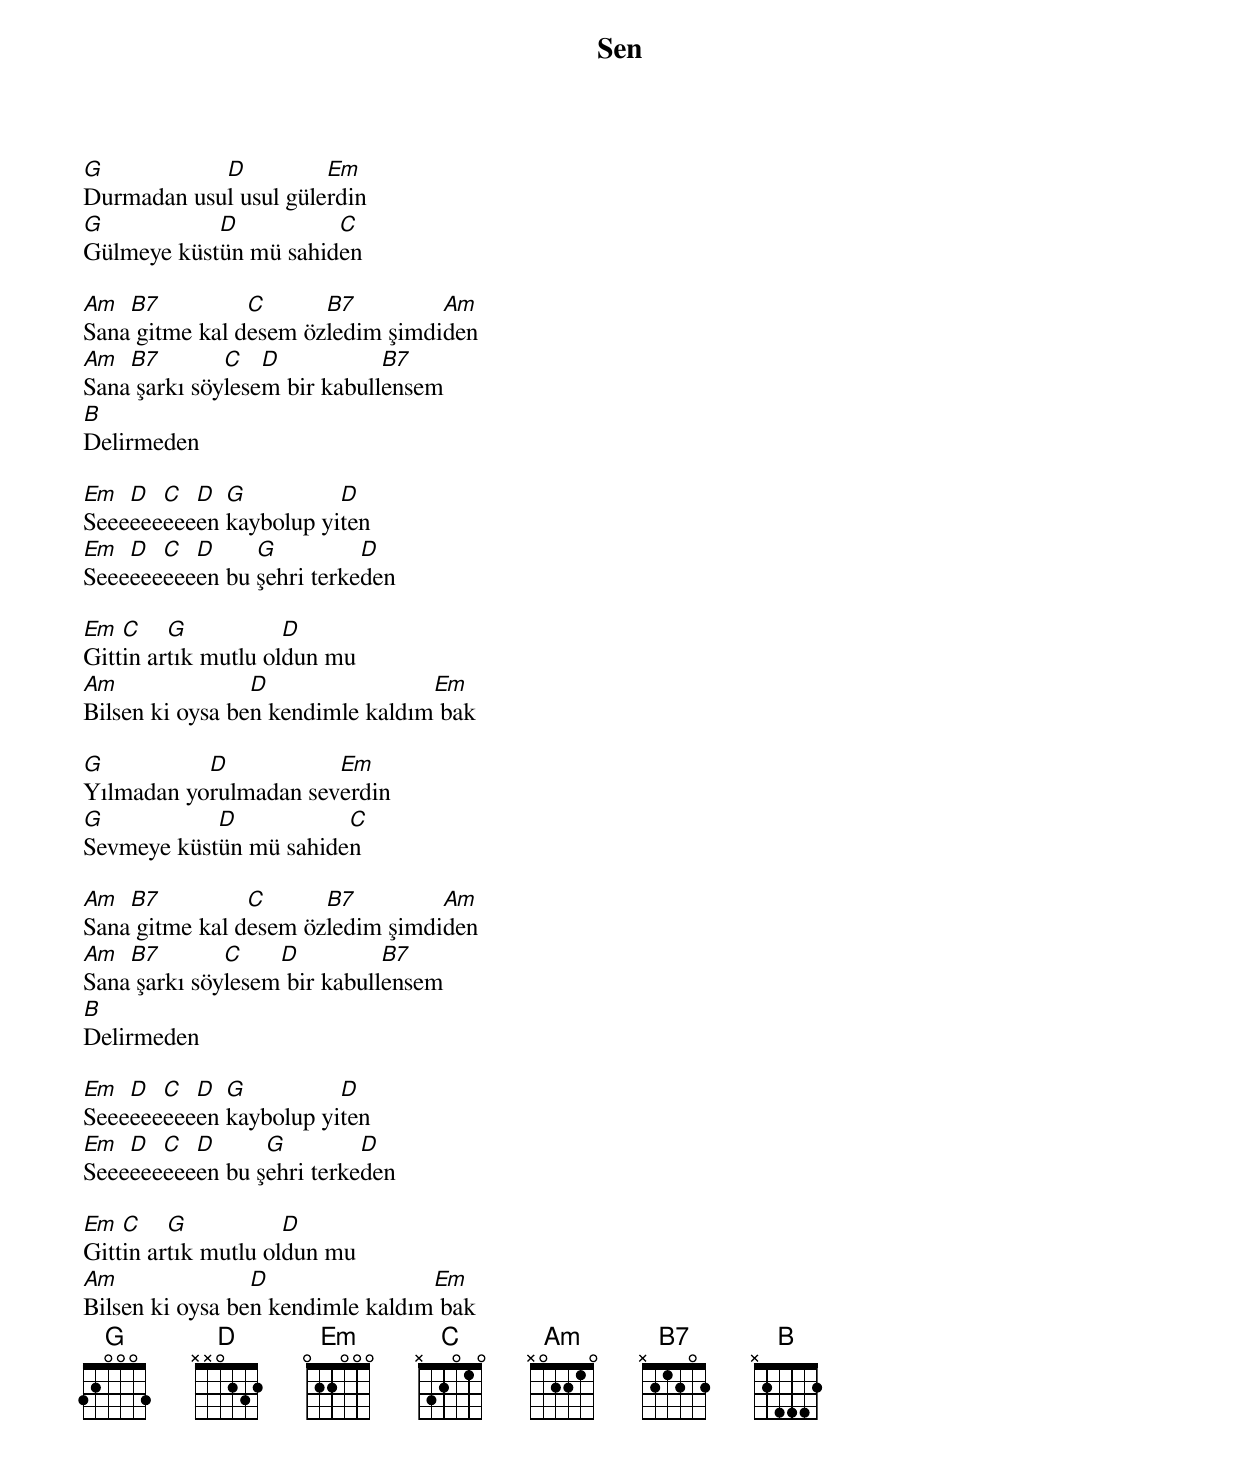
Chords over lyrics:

{title: Sen}
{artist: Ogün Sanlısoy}

G           D          Em
Durmadan usul usul gülerdin
G           D          C
Gülmeye küstün mü sahiden

Am  B7          C      B7         Am
Sana gitme kal desem özledim şimdiden
Am  B7        C   D           B7
Sana şarkı söylesem bir kabullensem
B
Delirmeden

Em  D  C  D  G          D
Seeeeeeeeeen kaybolup yiten
Em  D  C  D     G          D
Seeeeeeeeeen bu şehri terkeden

Em  C    G           D
Gittin artık mutlu oldun mu
Am               D                Em
Bilsen ki oysa ben kendimle kaldım bak

G          D           Em
Yılmadan yorulmadan severdin
G           D           C
Sevmeye küstün mü sahiden

Am  B7          C      B7         Am
Sana gitme kal desem özledim şimdiden
Am  B7        C    D          B7
Sana şarkı söylesem bir kabullensem
B
Delirmeden

Em  D  C  D  G          D
Seeeeeeeeeen kaybolup yiten
Em  D  C  D      G         D
Seeeeeeeeeen bu şehri terkeden

Em  C    G           D
Gittin artık mutlu oldun mu
Am               D                Em
Bilsen ki oysa ben kendimle kaldım bak
